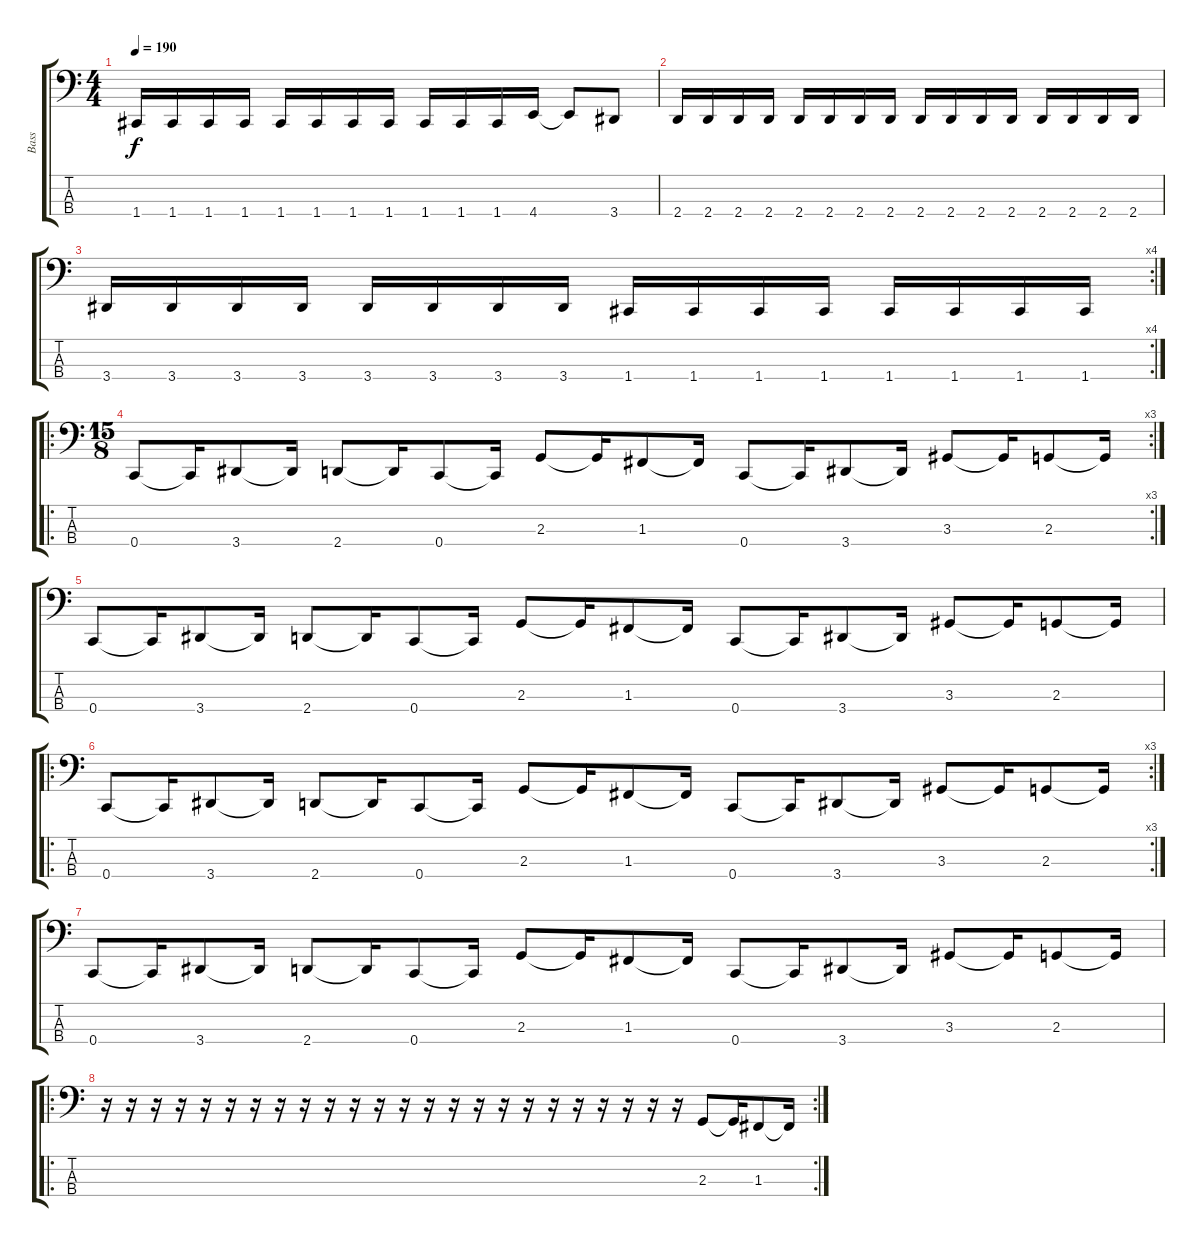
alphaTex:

\track ("Bass" "Bass") {instrument electricbasspick}
\staff {score tabs}
\tuning (Eb2 Bb1 F1 C1) {hide}
\ts (4 4)
\tempo 190
\clef f4
\ks c
1.4.16{dy f} 1.4.16 1.4.16 1.4.16 1.4.16 1.4.16 1.4.16 1.4.16 1.4.16 1.4.16 1.4.16 4.4.16 4.4{t}.8 3.4.8 |
2.4.16 2.4.16 2.4.16 2.4.16 2.4.16 2.4.16 2.4.16 2.4.16 2.4.16 2.4.16 2.4.16 2.4.16 2.4.16 2.4.16 2.4.16 2.4.16 |
\rc 4
3.4.16 3.4.16 3.4.16 3.4.16 3.4.16 3.4.16 3.4.16 3.4.16 1.4.16 1.4.16 1.4.16 1.4.16 1.4.16 1.4.16 1.4.16 1.4.16 |
\ro
\rc 3
\ts (15 8)
0.4.8 0.4{t}.16 3.4.8 3.4{t}.16 2.4.8 2.4{t}.16 0.4.8 0.4{t}.16 2.3.8 2.3{t}.16 1.3.8 1.3{t}.16 0.4.8 0.4{t}.16 3.4.8 3.4{t}.16 3.3.8 3.3{t}.16 2.3.8 2.3{t}.16 |
0.4.8 0.4{t}.16 3.4.8 3.4{t}.16 2.4.8 2.4{t}.16 0.4.8 0.4{t}.16 2.3.8 2.3{t}.16 1.3.8 1.3{t}.16 0.4.8 0.4{t}.16 3.4.8 3.4{t}.16 3.3.8 3.3{t}.16 2.3.8 2.3{t}.16 |
\ro
\rc 3
0.4.8 0.4{t}.16 3.4.8 3.4{t}.16 2.4.8 2.4{t}.16 0.4.8 0.4{t}.16 2.3.8 2.3{t}.16 1.3.8 1.3{t}.16 0.4.8 0.4{t}.16 3.4.8 3.4{t}.16 3.3.8 3.3{t}.16 2.3.8 2.3{t}.16 |
0.4.8 0.4{t}.16 3.4.8 3.4{t}.16 2.4.8 2.4{t}.16 0.4.8 0.4{t}.16 2.3.8 2.3{t}.16 1.3.8 1.3{t}.16 0.4.8 0.4{t}.16 3.4.8 3.4{t}.16 3.3.8 3.3{t}.16 2.3.8 2.3{t}.16 |
\ro
\rc 2
r.16 r.16 r.16 r.16 r.16 r.16 r.16 r.16 r.16 r.16 r.16 r.16 r.16 r.16 r.16 r.16 r.16 r.16 r.16 r.16 r.16 r.16 r.16 r.16 2.3.8 2.3{t}.16 1.3.8 1.3{t}.16
